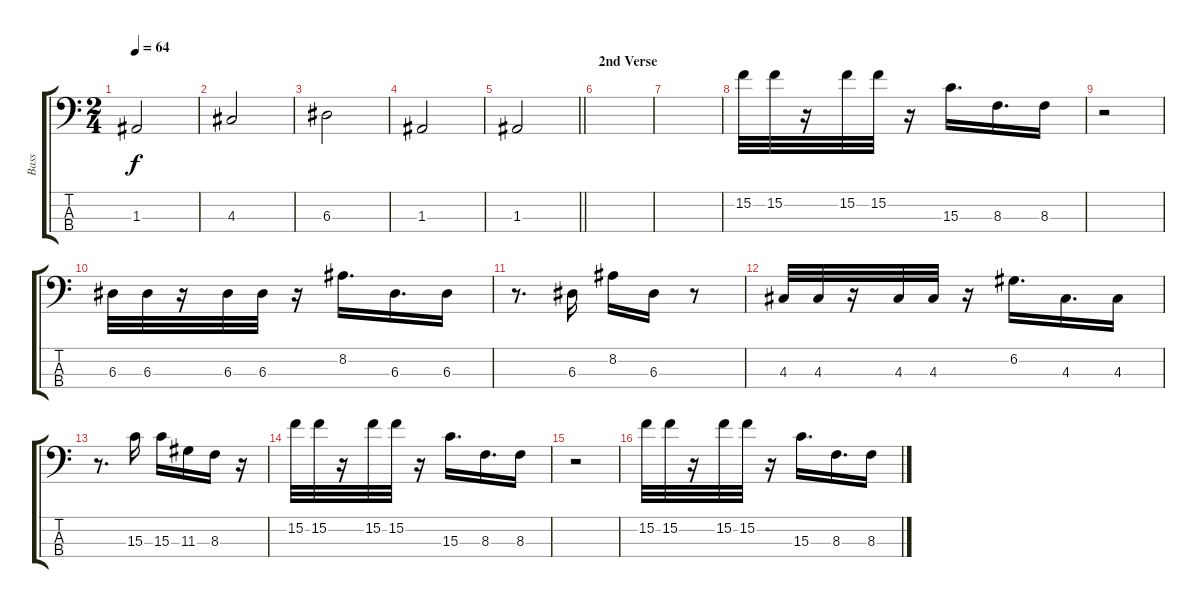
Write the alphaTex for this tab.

\track ("Bass" "Bass") {instrument electricbassfinger}
\staff {score tabs}
\tuning (G2 D2 A1 E1) {hide}
\ts (2 4)
\tempo 64
\clef f4
\ks c
1.3.2{dy f} |
4.3.2 |
6.3.2 |
1.3.2 |
\barLineRight lightlight
1.3.2 |
\section ("" "2nd Verse")
|
|
15.2.32 15.2.32 r.16 15.2.32 15.2.32 r.16 15.3.16{d} 8.3.16{d} 8.3.16 |
r.2 |
6.3.32 6.3.32 r.16 6.3.32 6.3.32 r.16 8.2.16{d} 6.3.16{d} 6.3.16 |
r.8{d} 6.3.16 8.2.16 6.3.16 r.8 |
4.3.32 4.3.32 r.16 4.3.32 4.3.32 r.16 6.2.16{d} 4.3.16{d} 4.3.16 |
r.8{d} 15.3.16 15.3.16 11.3.16 8.3.16 r.16 |
15.2.32 15.2.32 r.16 15.2.32 15.2.32 r.16 15.3.16{d} 8.3.16{d} 8.3.16 |
r.2 |
15.2.32 15.2.32 r.16 15.2.32 15.2.32 r.16 15.3.16{d} 8.3.16{d} 8.3.16
